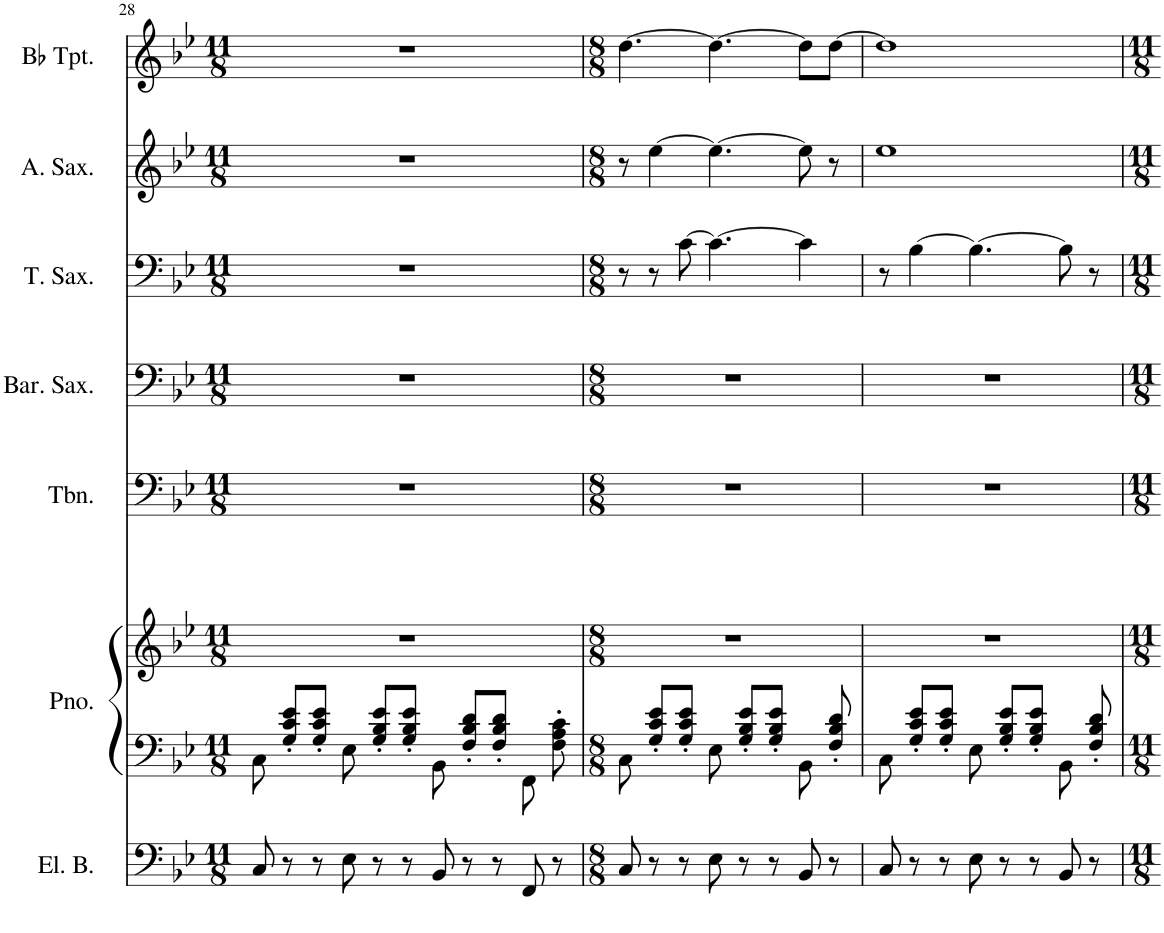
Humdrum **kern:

**kern	**kern	**kern	**kern	**kern	**kern	**kern	**kern
*part7	*part6	*part6	*part5	*part4	*part3	*part2	*part1
*staff8	*staff7	*staff6	*staff5	*staff4	*staff3	*staff2	*staff1
*I"Electric Bass	*I"Piano	*	*I"Trombone	*I"Baritone Saxophone	*I"Tenor Saxophone	*I"Alto Saxophone	*I"Bb Trumpet
*I'El. B.	*I'Pno.	*	*I'Tbn.	*I'Bar. Sax.	*I'T. Sax.	*I'A. Sax.	*I'Bb Tpt.
!!LO:PB:g=z
*clefF4	*clefF4	*clefG2	*clefF4	*clefF4	*clefF4	*clefG2	*clefG2
*Trd7c12	*	*	*	*Trd12c21	*Trd8c14	*Trd5c9	*Trd1c2
*k[b-e-]	*k[b-e-]	*k[b-e-]	*k[b-e-]	*k[b-e-]	*k[b-e-]	*k[b-e-]	*k[b-e-]
*M11/8	*M11/8	*M11/8	*M11/8	*M11/8	*M11/8	*M11/8	*M11/8
=28	=28	=28	=28	=28	=28	=28	=28
8C/	8C\	8%11r	8%11r	8%11r	8%11r	8%11r	8%11r
8r	8G/' 8c/' 8e-/'L	.	.	.	.	.	.
8r	8G/' 8c/' 8e-/'J	.	.	.	.	.	.
8E-\	8E-\	.	.	.	.	.	.
8r	8G/' 8B-/' 8e-/'L	.	.	.	.	.	.
8r	8G/' 8B-/' 8e-/'J	.	.	.	.	.	.
8BB-/	8BB-\	.	.	.	.	.	.
8r	8F/' 8B-/' 8d/'L	.	.	.	.	.	.
8r	8F/' 8B-/' 8d/'J	.	.	.	.	.	.
8FF/	8FF\	.	.	.	.	.	.
8r	8F\' 8A\' 8c\'	.	.	.	.	.	.
=29	=29	=29	=29	=29	=29	=29	=29
*M8/8	*M8/8	*M8/8	*M8/8	*M8/8	*M8/8	*M8/8	*M8/8
8C/	8C\	1r	1r	1r	8r	8r	[4.dd\
8r	8G/' 8c/' 8e-/'L	.	.	.	8r	[4ee-\	.
8r	8G/' 8c/' 8e-/'J	.	.	.	[8c\	.	.
8E-\	8E-\	.	.	.	4.c\_	4.ee-\_	4.dd\_
8r	8G/' 8B-/' 8e-/'L	.	.	.	.	.	.
8r	8G/' 8B-/' 8e-/'J	.	.	.	.	.	.
8BB-/	8BB-\	.	.	.	4c\]	8ee-\]	8dd\L]
8r	8F/' 8B-/' 8d/'	.	.	.	.	8r	[8dd\J
=30	=30	=30	=30	=30	=30	=30	=30
8C/	8C\	1r	1r	1r	8r	1ee-	1dd]
8r	8G/' 8c/' 8e-/'L	.	.	.	[4B-\	.	.
8r	8G/' 8c/' 8e-/'J	.	.	.	.	.	.
8E-\	8E-\	.	.	.	4.B-\_	.	.
8r	8G/' 8B-/' 8e-/'L	.	.	.	.	.	.
8r	8G/' 8B-/' 8e-/'J	.	.	.	.	.	.
8BB-/	8BB-\	.	.	.	8B-\]	.	.
8r	8F/' 8B-/' 8d/'	.	.	.	8r	.	.
=	=	=	=	=	=	=	=
*-	*-	*-	*-	*-	*-	*-	*-
